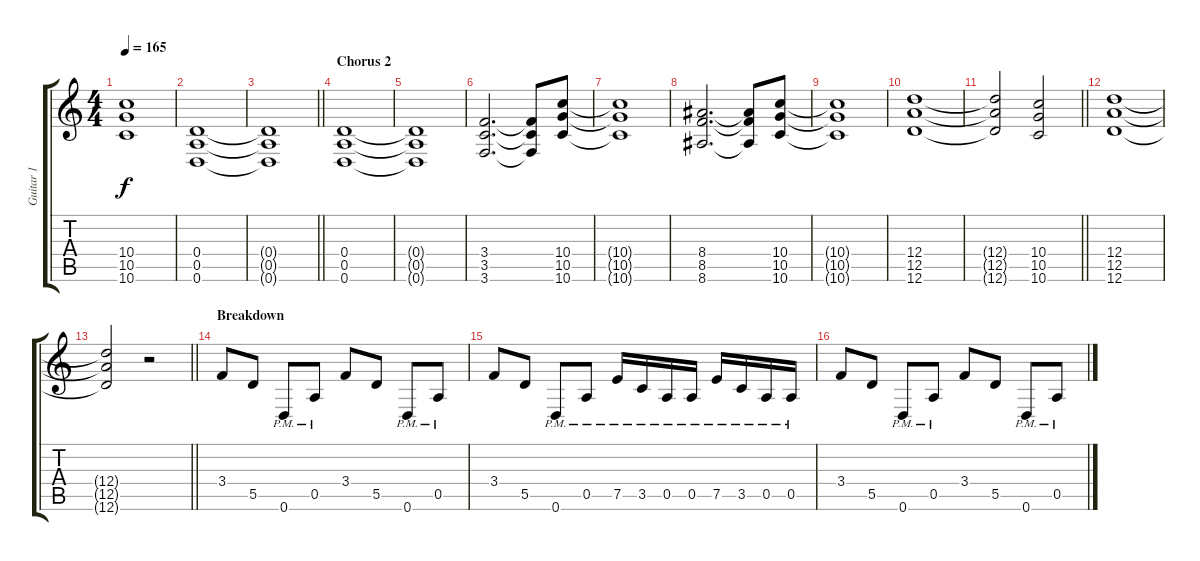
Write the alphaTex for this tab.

\track ("Guitar 1" "Guitar 1") {instrument distortionguitar}
\staff {score tabs}
\tuning (E4 B3 G3 D3 A2 D2) {hide}
\ts (4 4)
\tempo 165
\clef g2
\ks c
(10.4{t} 10.5{t} 10.6{t}).1{dy f} |
(0.4 0.5 0.6).1 |
\barLineRight lightlight
(0.4{t} 0.5{t} 0.6{t}).1 |
\section ("" "Chorus 2")
(0.4 0.5 0.6).1 |
(0.4{t} 0.5{t} 0.6{t}).1 |
(3.4 3.5 3.6).2{d} (3.4{t} 3.5{t} 3.6{t}).8 (10.4 10.5 10.6).8 |
(10.4{t} 10.5{t} 10.6{t}).1 |
(8.4 8.5 8.6).2{d} (8.4{t} 8.5{t} 8.6{t}).8 (10.4 10.5 10.6).8 |
(10.4{t} 10.5{t} 10.6{t}).1 |
(12.4 12.5 12.6).1 |
\barLineRight lightlight
(12.4{t} 12.5{t} 12.6{t}).2 (10.4 10.5 10.6).2 |
(12.4 12.5 12.6).1 |
\barLineRight lightlight
(12.4{t} 12.5{t} 12.6{t}).2 r.2 |
\section ("" "Breakdown")
3.4.8{volume 12 balance 3} 5.5.8 0.6{pm}.8 0.5{pm}.8 3.4.8 5.5.8 0.6{pm}.8 0.5{pm}.8 |
3.4.8 5.5.8 0.6{pm}.8 0.5{pm}.8 7.5{pm}.16 3.5{pm}.16 0.5{pm}.16 0.5{pm}.16 7.5{pm}.16 3.5{pm}.16 0.5{pm}.16 0.5{pm}.16 |
3.4.8 5.5.8 0.6{pm}.8 0.5{pm}.8 3.4.8 5.5.8 0.6{pm}.8 0.5{pm}.8
